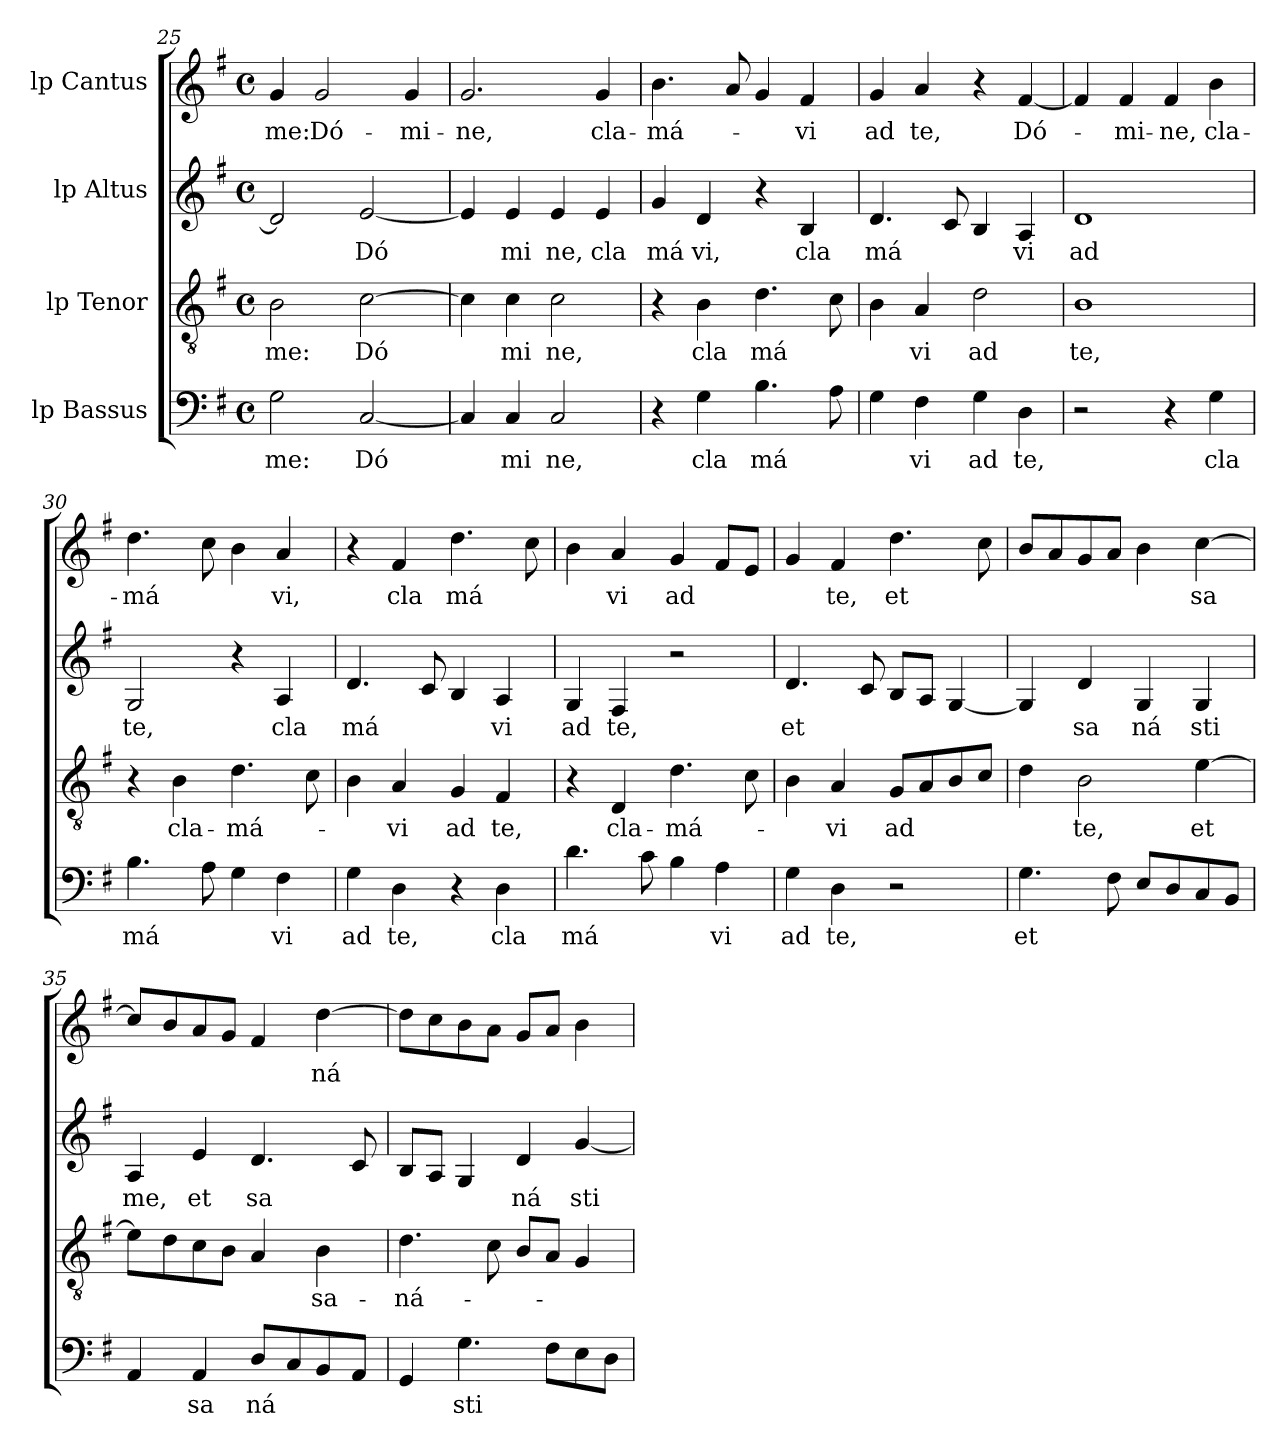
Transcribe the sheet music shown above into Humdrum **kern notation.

**kern	**text	**kern	**text	**kern	**text	**kern	**text
*part4	*part4	*part3	*part3	*part2	*part2	*part1	*part1
*staff4	*staff4	*staff3	*staff3	*staff2	*staff2	*staff1	*staff1
*I"lp Bassus	*	*I"lp Tenor	*	*I"lp Altus	*	*I"lp Cantus	*
*clefF4	*	*clefGv2	*	*clefG2	*	*clefG2	*
*k[f#]	*	*k[f#]	*	*k[f#]	*	*k[f#]	*
*G:	*	*G:	*	*G:	*	*G:	*
*M4/4	*	*M4/4	*	*M4/4	*	*M4/4	*
*met(c)	*	*met(c)	*	*met(c)	*	*met(c)	*
=25	=25	=25	=25	=25	=25	=25	=25
!	!LO:LY:b:cj	!	!LO:LY:b:cj	!	!	!	!LO:LY:b:cj
2G\	me:	2B\	me:	2d/]	.	4g/	me:
!	!	!	!	!	!	!	!LO:LY:b:cj
.	.	.	.	.	.	2g/	Dó-
!	!LO:LY:b:cj	!	!LO:LY:b:cj	!	!LO:LY:b:cj	!	!
[<2C/	Dó	[>2c\	Dó	[<2e/	Dó	.	.
!	!	!	!	!	!	!	!LO:LY:b:cj
.	.	.	.	.	.	4g/	-mi-
=26	=26	=26	=26	=26	=26	=26	=26
!	!	!	!	!	!	!	!LO:LY:b:cj
4C/]	.	4c\]	.	4e/]	.	2.g/	-ne,
!	!LO:LY:b:cj	!	!LO:LY:b:cj	!	!LO:LY:b:cj	!	!
4C/	mi	4c\	mi	4e/	mi	.	.
!	!LO:LY:b:cj	!	!LO:LY:b:cj	!	!LO:LY:b:cj	!	!
2C/	ne,	2c\	ne,	4e/	ne,	.	.
!	!	!	!	!	!LO:LY:b:cj	!	!LO:LY:b:cj
.	.	.	.	4e/	cla	4g/	cla-
=27	=27	=27	=27	=27	=27	=27	=27
!	!	!	!	!	!LO:LY:b:cj	!	!LO:LY:b
4r	.	4r	.	4g/	má	4.b\	-má-
!	!LO:LY:b:cj	!	!LO:LY:b:cj	!	!LO:LY:b:cj	!	!
4G\	cla	4B\	cla	4d/	vi,	.	.
.	.	.	.	.	.	8a/	.
!	!LO:LY:b	!	!LO:LY:b	!	!	!	!
4.B\	má	4.d\	má	4r	.	4g/	.
!	!	!	!	!	!LO:LY:b:cj	!	!LO:LY:b:cj
.	.	.	.	4B/	cla	4f#/	-vi
8A\	.	8c\	.	.	.	.	.
=28	=28	=28	=28	=28	=28	=28	=28
!	!	!	!	!	!LO:LY:b	!	!LO:LY:b:cj
4G\	.	4B\	.	4.d/	má	4g/	ad
!	!LO:LY:b:cj	!	!LO:LY:b:cj	!	!	!	!LO:LY:b:cj
4F#\	vi	4A/	vi	.	.	4a/	te,
.	.	.	.	8c/	.	.	.
!	!LO:LY:b:cj	!	!LO:LY:b:cj	!	!	!	!
4G\	ad	2d\	ad	4B/	.	4r	.
!	!LO:LY:b:cj	!	!	!	!LO:LY:b:cj	!	!LO:LY:b:cj
4D\	te,	.	.	4A/	vi	[<4f#/	Dó-
=29	=29	=29	=29	=29	=29	=29	=29
!	!	!	!LO:LY:b:cj	!	!LO:LY:b:cj	!	!
2r	.	1B	te,	1d	ad	4f#/]	.
!	!	!	!	!	!	!	!LO:LY:b:cj
.	.	.	.	.	.	4f#/	-mi-
!	!	!	!	!	!	!	!LO:LY:b:cj
4r	.	.	.	.	.	4f#/	-ne,
!	!LO:LY:b:cj	!	!	!	!	!	!LO:LY:b:cj
4G\	cla	.	.	.	.	4b\	cla-
!!LO:LB:g=z
=30	=30	=30	=30	=30	=30	=30	=30
!	!LO:LY:b	!	!	!	!LO:LY:b:cj	!	!LO:LY:b
4.B\	má	4r	.	2G/	te,	4.dd\	-má
!	!	!	!LO:LY:b:cj	!	!	!	!
.	.	4B\	cla-	.	.	.	.
8A\	.	.	.	.	.	8cc\	.
!	!	!	!LO:LY:b	!	!	!	!
4G\	.	4.d\	-má-	4r	.	4b\	.
!	!LO:LY:b:cj	!	!	!	!LO:LY:b:cj	!	!LO:LY:b:cj
4F#\	vi	.	.	4A/	cla	4a/	vi,
.	.	8c\	.	.	.	.	.
=31	=31	=31	=31	=31	=31	=31	=31
!	!LO:LY:b:cj	!	!	!	!LO:LY:b	!	!
4G\	ad	4B\	.	4.d/	má	4r	.
!	!LO:LY:b:cj	!	!LO:LY:b:cj	!	!	!	!LO:LY:b:cj
4D\	te,	4A/	-vi	.	.	4f#/	cla
.	.	.	.	8c/	.	.	.
!	!	!	!LO:LY:b:cj	!	!	!	!LO:LY:b
4r	.	4G/	ad	4B/	.	4.dd\	má
!	!LO:LY:b:cj	!	!LO:LY:b:cj	!	!LO:LY:b:cj	!	!
4D\	cla	4F#/	te,	4A/	vi	.	.
.	.	.	.	.	.	8cc\	.
=32	=32	=32	=32	=32	=32	=32	=32
!	!LO:LY:b	!	!	!	!LO:LY:b:cj	!	!
4.d\	má	4r	.	4G/	ad	4b\	.
!	!	!	!LO:LY:b:cj	!	!LO:LY:b:cj	!	!LO:LY:b:cj
.	.	4D/	cla-	4F#/	te,	4a/	vi
8c\	.	.	.	.	.	.	.
!	!	!	!LO:LY:b	!	!	!	!LO:LY:b:cj
4B\	.	4.d\	-má-	2r	.	4g/	ad
!	!LO:LY:b:cj	!	!	!	!	!	!
4A\	vi	.	.	.	.	8f#/L	.
.	.	8c\	.	.	.	8e/J	.
=33	=33	=33	=33	=33	=33	=33	=33
!	!LO:LY:b:cj	!	!	!	!LO:LY:b:cj	!	!
4G\	ad	4B\	.	4.d/	et	4g/	.
!	!LO:LY:b:cj	!	!LO:LY:b:cj	!	!	!	!LO:LY:b:cj
4D\	te,	4A/	-vi	.	.	4f#/	te,
.	.	.	.	8c/	.	.	.
!	!	!	!LO:LY:b:cj	!	!	!	!LO:LY:b:cj
2r	.	8G/L	ad	8B/L	.	4.dd\	et
.	.	8A/	.	8A/J	.	.	.
.	.	8B/	.	[<4G/	.	.	.
.	.	8c/J	.	.	.	8cc\	.
=34	=34	=34	=34	=34	=34	=34	=34
!	!LO:LY:b:cj	!	!	!	!	!	!
4.G\	et	4d\	.	4G/]	.	8b/L	.
.	.	.	.	.	.	8a/	.
!	!	!	!LO:LY:b:cj	!	!LO:LY:b:cj	!	!
.	.	2B\	te,	4d/	sa	8g/	.
8F#\	.	.	.	.	.	8a/J	.
!	!	!	!	!	!LO:LY:b:cj	!	!
8E/L	.	.	.	4G/	ná	4b\	.
8D/	.	.	.	.	.	.	.
!	!	!	!LO:LY:b:cj	!	!LO:LY:b:cj	!	!LO:LY:b:cj
8C/	.	[>4e\	et	4G/	sti	[<4cc\	sa
8BB/J	.	.	.	.	.	.	.
!!LO:LB:g=z
=35	=35	=35	=35	=35	=35	=35	=35
!	!	!	!	!	!LO:LY:b:cj	!	!
*	*	*	*	*	*	*^	*
4AA/	.	8e\L]	.	4A/	me,	8cc/L]	16..ryy	.
.	.	.	.	.	.	.	2ryy	.
.	.	8d\	.	.	.	8b/	.	.
!	!LO:LY:b:cj	!	!	!	!LO:LY:b:cj	!	!	!
4AA/	sa	8c\	.	4e/	et	8a/	.	.
.	.	8B\J	.	.	.	8g/J	.	.
!	!LO:LY:b:cj	!	!	!	!LO:LY:b:cj	!	!	!
8D/L	ná	4A/	.	4.d/	sa	4f#/	.	.
.	.	.	.	.	.	.	4ryy	.
8C/	.	.	.	.	.	.	.	.
!	!	!	!LO:LY:b:cj	!	!	!	!	!LO:LY:b:cj
8BB/	.	4B\	sa-	.	.	[>4dd\	.	ná
.	.	.	.	.	.	.	8ryy	.
8AA/J	.	.	.	8c/	.	.	.	.
.	.	.	.	.	.	.	64ryy	.
=36	=36	=36	=36	=36	=36	=36	=36	=36
!	!	!	!LO:LY:b:cj	!	!	!	!	!
*	*	*	*	*	*	*v	*v	*
4GG/	.	4.d\	-ná-	8B/L	.	8dd\L]	.
.	.	.	.	8A/J	.	8cc\	.
!	!LO:LY:b:cj	!	!	!	!	!	!
4.G\	sti	.	.	4G/	.	8b\	.
.	.	8c\	.	.	.	8a\J	.
!	!	!	!	!	!LO:LY:b:cj	!	!
.	.	8B/L	.	4d/	ná	8g/L	.
8F#\L	.	8A/J	.	.	.	8a/J	.
!	!	!	!	!	!LO:LY:b:cj	!	!
8E\	.	4G/	.	[<4g/	sti	4b\	.
8D\J	.	.	.	.	.	.	.
=	=	=	=	=	=	=	=
*-	*-	*-	*-	*-	*-	*-	*-
